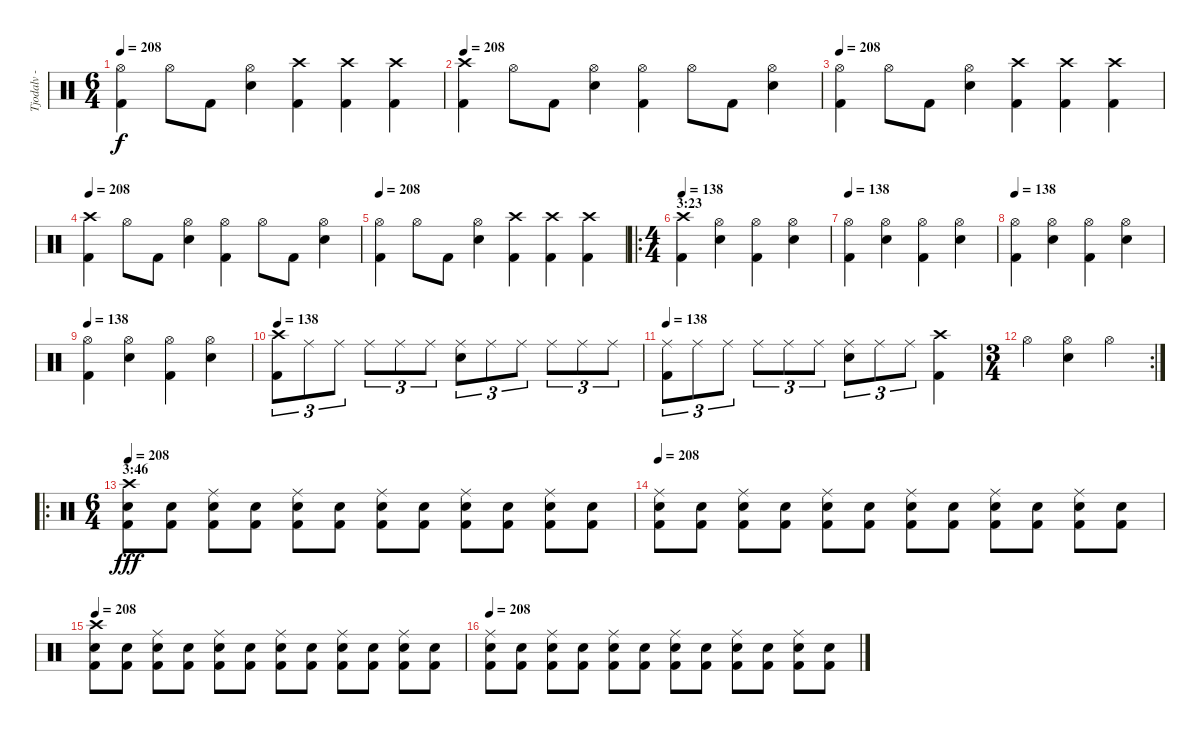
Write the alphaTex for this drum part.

\track ("Tjodalv - Drums And Percussion" "Tjodalv - ") {instrument percussion}
\staff {score}
\articulation defaults
\ts (6 4)
\tempo 208
\clef neutral
\ks c
("Kick (hit) 2" "Hi-Hat (open)").4{dy f} "Hi-Hat (open)".8 "Kick (hit) 2".8 ("Snare (hit) 2" "Hi-Hat (open)").4 ("Kick (hit) 2" "Crash high (hit)").4 ("Kick (hit) 2" "Crash high (hit)").4 ("Kick (hit) 2" "Crash high (hit)").4 |
\tempo 208
("Kick (hit) 2" "Crash high (hit)").4 "Hi-Hat (open)".8 "Kick (hit) 2".8 ("Snare (hit) 2" "Hi-Hat (open)").4 ("Kick (hit) 2" "Hi-Hat (open)").4 "Hi-Hat (open)".8 "Kick (hit) 2".8 ("Snare (hit) 2" "Hi-Hat (open)").4 |
\tempo 208
("Kick (hit) 2" "Hi-Hat (open)").4 "Hi-Hat (open)".8 "Kick (hit) 2".8 ("Snare (hit) 2" "Hi-Hat (open)").4 ("Kick (hit) 2" "Crash high (hit)").4 ("Kick (hit) 2" "Crash high (hit)").4 ("Kick (hit) 2" "Crash high (hit)").4 |
\tempo 208
("Kick (hit) 2" "Crash high (hit)").4 "Hi-Hat (open)".8 "Kick (hit) 2".8 ("Snare (hit) 2" "Hi-Hat (open)").4 ("Kick (hit) 2" "Hi-Hat (open)").4 "Hi-Hat (open)".8 "Kick (hit) 2".8 ("Snare (hit) 2" "Hi-Hat (open)").4 |
\tempo 208
("Kick (hit) 2" "Hi-Hat (open)").4 "Hi-Hat (open)".8 "Kick (hit) 2".8 ("Snare (hit) 2" "Hi-Hat (open)").4 ("Kick (hit) 2" "Crash high (hit)").4 ("Kick (hit) 2" "Crash high (hit)").4 ("Kick (hit) 2" "Crash high (hit)").4 |
\ro
\ts (4 4)
\section ("" "3:23")
\tempo 138
("Kick (hit) 2" "Crash high (hit)").4 ("Snare (hit) 2" "Hi-Hat (open)").4 ("Kick (hit) 2" "Hi-Hat (open)").4 ("Snare (hit) 2" "Hi-Hat (open)").4 |
\tempo 138
("Kick (hit) 2" "Hi-Hat (open)").4 ("Snare (hit) 2" "Hi-Hat (open)").4 ("Kick (hit) 2" "Hi-Hat (open)").4 ("Snare (hit) 2" "Hi-Hat (open)").4 |
\tempo 138
("Kick (hit) 2" "Hi-Hat (open)").4 ("Snare (hit) 2" "Hi-Hat (open)").4 ("Kick (hit) 2" "Hi-Hat (open)").4 ("Snare (hit) 2" "Hi-Hat (open)").4 |
\tempo 138
("Kick (hit) 2" "Hi-Hat (open)").4 ("Snare (hit) 2" "Hi-Hat (open)").4 ("Kick (hit) 2" "Hi-Hat (open)").4 ("Snare (hit) 2" "Hi-Hat (open)").4 |
\tempo 138
("Kick (hit) 2" "Crash high (hit)").8{tu (3 2)} "Ride (middle)".8{tu (3 2)} "Ride (middle)".8{tu (3 2)} "Ride (middle)".8{tu (3 2)} "Ride (middle)".8{tu (3 2)} "Ride (middle)".8{tu (3 2)} ("Snare (hit) 2" "Ride (middle)").8{tu (3 2)} "Ride (middle)".8{tu (3 2)} "Ride (middle)".8{tu (3 2)} "Ride (middle)".8{tu (3 2)} "Ride (middle)".8{tu (3 2)} "Ride (middle)".8{tu (3 2)} |
\tempo 138
("Kick (hit) 2" "Ride (middle)").8{tu (3 2)} "Ride (middle)".8{tu (3 2)} "Ride (middle)".8{tu (3 2)} "Ride (middle)".8{tu (3 2)} "Ride (middle)".8{tu (3 2)} "Ride (middle)".8{tu (3 2)} ("Snare (hit) 2" "Ride (middle)").8{tu (3 2)} "Ride (middle)".8{tu (3 2)} "Ride (middle)".8{tu (3 2)} ("Kick (hit) 2" "Crash high (hit)").4 |
\rc 2
\ts (3 4)
"Hi-Hat (open)".4 ("Snare (hit) 2" "Hi-Hat (open)").4 "Hi-Hat (open)".4 |
\ro
\ts (6 4)
\section ("" "3:46")
\tempo 208
("Kick (hit) 2" "Snare (hit) 2" "Crash high (hit)").8{dy fff} ("Kick (hit) 2" "Snare (hit) 2").8 ("Kick (hit) 2" "Snare (hit) 2" "Ride (middle)").8 ("Kick (hit) 2" "Snare (hit) 2").8 ("Kick (hit) 2" "Snare (hit) 2" "Ride (middle)").8 ("Kick (hit) 2" "Snare (hit) 2").8 ("Kick (hit) 2" "Snare (hit) 2" "Ride (middle)").8 ("Kick (hit) 2" "Snare (hit) 2").8 ("Kick (hit) 2" "Snare (hit) 2" "Ride (middle)").8 ("Kick (hit) 2" "Snare (hit) 2").8 ("Kick (hit) 2" "Snare (hit) 2" "Ride (middle)").8 ("Kick (hit) 2" "Snare (hit) 2").8 |
\tempo 208
("Kick (hit) 2" "Snare (hit) 2" "Ride (middle)").8 ("Kick (hit) 2" "Snare (hit) 2").8 ("Kick (hit) 2" "Snare (hit) 2" "Ride (middle)").8 ("Kick (hit) 2" "Snare (hit) 2").8 ("Kick (hit) 2" "Snare (hit) 2" "Ride (middle)").8 ("Kick (hit) 2" "Snare (hit) 2").8 ("Kick (hit) 2" "Snare (hit) 2" "Ride (middle)").8 ("Kick (hit) 2" "Snare (hit) 2").8 ("Kick (hit) 2" "Snare (hit) 2" "Ride (middle)").8 ("Kick (hit) 2" "Snare (hit) 2").8 ("Kick (hit) 2" "Snare (hit) 2" "Ride (middle)").8 ("Kick (hit) 2" "Snare (hit) 2").8 |
\tempo 208
("Kick (hit) 2" "Snare (hit) 2" "Crash high (hit)").8 ("Kick (hit) 2" "Snare (hit) 2").8 ("Kick (hit) 2" "Snare (hit) 2" "Ride (middle)").8 ("Kick (hit) 2" "Snare (hit) 2").8 ("Kick (hit) 2" "Snare (hit) 2" "Ride (middle)").8 ("Kick (hit) 2" "Snare (hit) 2").8 ("Kick (hit) 2" "Snare (hit) 2" "Ride (middle)").8 ("Kick (hit) 2" "Snare (hit) 2").8 ("Kick (hit) 2" "Snare (hit) 2" "Ride (middle)").8 ("Kick (hit) 2" "Snare (hit) 2").8 ("Kick (hit) 2" "Snare (hit) 2" "Ride (middle)").8 ("Kick (hit) 2" "Snare (hit) 2").8 |
\tempo 208
("Kick (hit) 2" "Snare (hit) 2" "Ride (middle)").8 ("Kick (hit) 2" "Snare (hit) 2").8 ("Kick (hit) 2" "Snare (hit) 2" "Ride (middle)").8 ("Kick (hit) 2" "Snare (hit) 2").8 ("Kick (hit) 2" "Snare (hit) 2" "Ride (middle)").8 ("Kick (hit) 2" "Snare (hit) 2").8 ("Kick (hit) 2" "Snare (hit) 2" "Ride (middle)").8 ("Kick (hit) 2" "Snare (hit) 2").8 ("Kick (hit) 2" "Snare (hit) 2" "Ride (middle)").8 ("Kick (hit) 2" "Snare (hit) 2").8 ("Kick (hit) 2" "Snare (hit) 2" "Ride (middle)").8 ("Kick (hit) 2" "Snare (hit) 2").8
